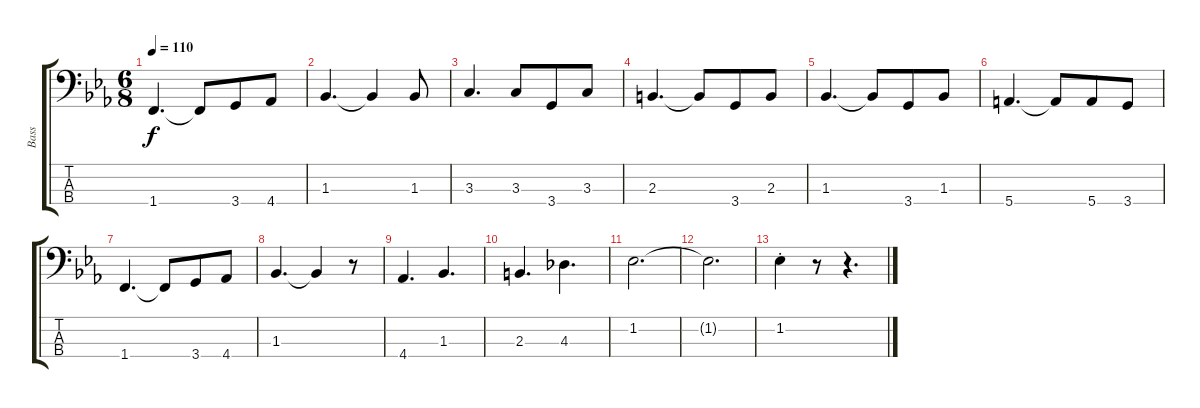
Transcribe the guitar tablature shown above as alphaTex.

\track ("Bass" "Bass") {instrument electricbassfinger}
\staff {score tabs}
\tuning (G2 D2 A1 E1) {hide}
\ts (6 8)
\tempo 110
\clef f4
\ks eb
1.4.4{d dy f} 1.4{t}.8 3.4.8 4.4.8 |
1.3.4{d} 1.3{t}.4 1.3.8 |
3.3.4{d} 3.3.8 3.4.8 3.3.8 |
2.3.4{d} 2.3{t}.8 3.4.8 2.3.8 |
1.3.4{d} 1.3{t}.8 3.4.8 1.3.8 |
5.4.4{d} 5.4{t}.8 5.4.8 3.4.8 |
1.4.4{d} 1.4{t}.8 3.4.8 4.4.8 |
1.3.4{d} 1.3{t}.4 r.8 |
4.4.4{d} 1.3.4{d} |
2.3.4{d} 4.3.4{d} |
1.2.2{d} |
1.2{t}.2{d} |
1.2{st}.4 r.8 r.4{d}
